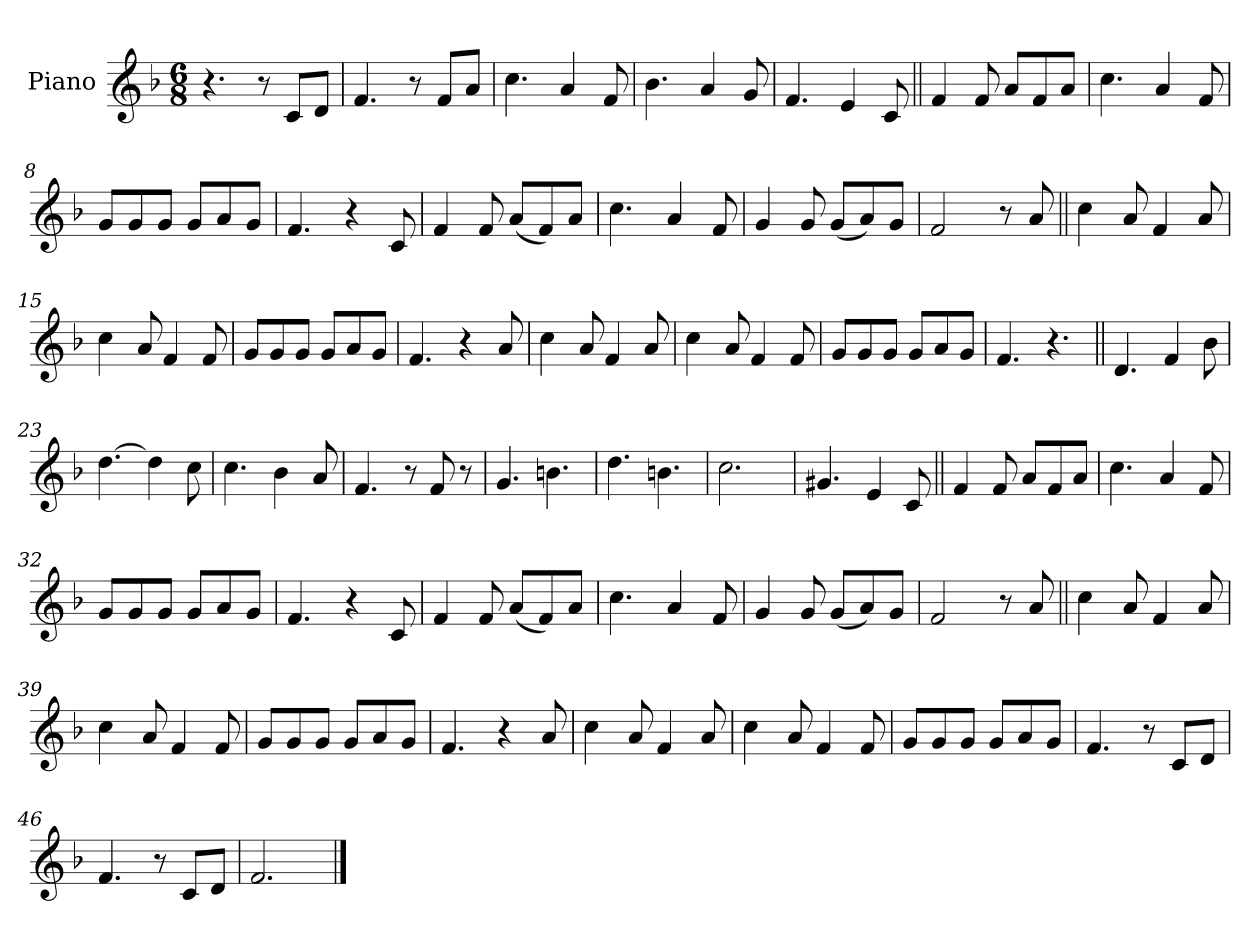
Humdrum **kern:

**kern
*part1
*staff1
*I"Piano
*I'Pno.
*clefG2
*k[b-]
*M6/8
=1
4.r
8r
8c!L
8d!J
=2
4.f!
8r
8f!L
8a!J
=3
4.cc!
4a!
8f!
=4
4.b-!
4a!
8g!
=5
4.f!
4e!
8c
=6||
4f
8f
8aL
8f
8aJ
=7
4.cc
4a
8f
=8
8gL
8g
8gJ
8gL
8a
8gJ
=9
4.f
4r
8c
=10
4f
8f
(<8aL
8f)
8aJ
=11
4.cc
4a
8f
=12
4g
8g
(<8gL
8a)
8gJ
=13
2f
8r
8a
=14||
4cc
8a
4f
8a
=15
4cc
8a
4f
8f
=16
8gL
8g
8gJ
8gL
8a
8gJ
=17
4.f
4r
8a
=18
4cc
8a
4f
8a
=19
4cc
8a
4f
8f
=20
8gL
8g
8gJ
8gL
8a
8gJ
=21
4.f
4.r
=22||
4.d!
4f!
8b-!
=23
[4.dd!
4dd!]
8cc!
=24
4.cc!
4b-!
8a!
=25
4.f!
8r
8f!
8r
=26
4.g!
4.bn!
=27
4.dd!
4.bn!
=28
2.cc!
=29
4.g#X!
4e!
8c
=30||
4f
8f
8aL
8f
8aJ
=31
4.cc
4a
8f
=32
8gL
8g
8gJ
8gL
8a
8gJ
=33
4.f
4r
8c
=34
4f
8f
(<8aL
8f)
8aJ
=35
4.cc
4a
8f
=36
4g
8g
(<8gL
8a)
8gJ
=37
2f
8r
8a
=38||
4cc
8a
4f
8a
=39
4cc
8a
4f
8f
=40
8gL
8g
8gJ
8gL
8a
8gJ
=41
4.f
4r
8a
=42
4cc
8a
4f
8a
=43
4cc
8a
4f
8f
=44
8gL
8g
8gJ
8gL
8a
8gJ
=45
4.f
8r
8c!L
8d!J
=46
4.f!
8r
8c!L
8d!J
=47
2.f!
==
*-
